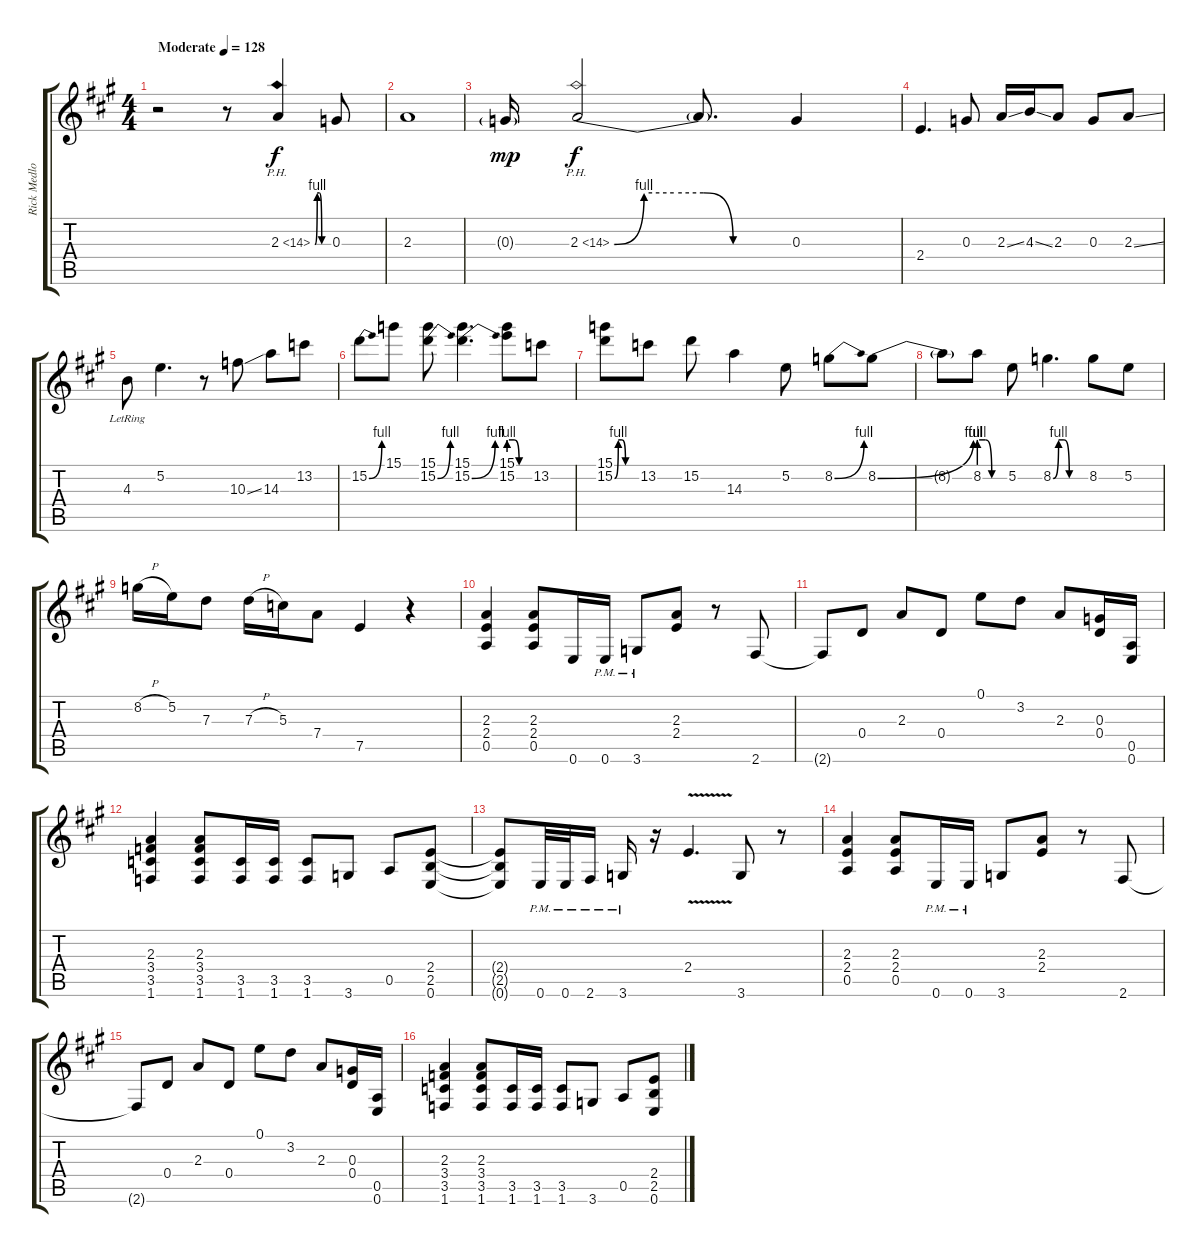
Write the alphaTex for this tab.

\track ("Rick Medlocke Guitar" "Rick Medlo") {instrument overdrivenguitar}
\staff {score tabs}
\tuning (E4 B3 G3 D3 A2 E2) {hide}
\ts (4 4)
\tempo (128 "Moderate")
\clef g2
\ks a
r.2{dy f instrument overdrivenguitar} r.8 2.3{be (custom 0 0 10 4 20 4 30 0 60 0) ph 12}.4{volume 16 instrument overdrivenguitar} 0.3.8 |
2.3.1 |
0.3{g}.16{dy mp} 2.3{be (custom 0 0 10 4 20 4 30 4 40 0 60 0) ph 12}.2{dy f} 2.3{t}.8{d} 0.3.4 |
2.4.4{d} 0.3.8 2.3{ss}.16 4.3{ss}.16 2.3.8 0.3.8 2.3{ss}.8 |
4.3{lr}.8 5.2.4{d} r.8 10.3{ss}.8 14.3.8 13.2.8 |
15.2{be (bend 0 0 60 4)}.8 15.1.8 (15.1 15.2{be (bend 0 0 60 4)}).8 (15.1 15.2{be (bend 0 0 60 4)}).4{d} (15.1 15.2{be (custom 0 4 15 4 30 0 60 0)}).8 13.2.8 |
(15.1 15.2{be (custom 0 0 10 4 20 4 30 0 60 0)}).8 13.2.8 15.2.8 14.3.4 5.2.8 8.2{be (bend 0 0 60 4)}.8 8.2{be (bend 0 0 60 4)}.8 |
8.2{t}.8 8.2{be (custom 0 4 15 4 30 0 60 0)}.8 5.2.8 8.2{be (custom 0 0 10 4 20 4 30 0 60 0)}.4{d} 8.2.8 5.2.8 |
8.2{h}.16 5.2.16 7.3.8 7.3{h}.16 5.3.16 7.4.8 7.5.4 r.4 |
(2.3 2.4 0.5).4{volume 10 instrument overdrivenguitar} (2.3 2.4 0.5).8 0.6.16 0.6{pm}.16 3.6{pm}.8 (2.3 2.4).8 r.8 2.6.8 |
2.6{t}.8 0.4.8 2.3.8 0.4.8 0.1.8 3.2.8 2.3.8 (0.3 0.4).16 (0.5 0.6).16 |
(2.3 3.4 3.5 1.6).4 (2.3 3.4 3.5 1.6).8 (3.5 1.6).16 (3.5 1.6).16 (3.5 1.6).8 3.6.8 0.5.8 (2.4 2.5 0.6).8 |
(2.4{t} 2.5{t} 0.6{t}).8 0.6{pm}.32 0.6{pm}.32 2.6{pm}.16 3.6{pm}.16 r.16 2.4{v}.4{d} 3.6.8 r.8 |
(2.3 2.4 0.5).4 (2.3 2.4 0.5).8 0.6{pm}.16 0.6{pm}.16 3.6.8 (2.3 2.4).8 r.8 2.6.8 |
2.6{t}.8 0.4.8 2.3.8 0.4.8 0.1.8 3.2.8 2.3.8 (0.3 0.4).16 (0.5 0.6).16 |
(2.3 3.4 3.5 1.6).4 (2.3 3.4 3.5 1.6).8 (3.5 1.6).16 (3.5 1.6).16 (3.5 1.6).8 3.6.8 0.5.8 (2.4 2.5 0.6).8
